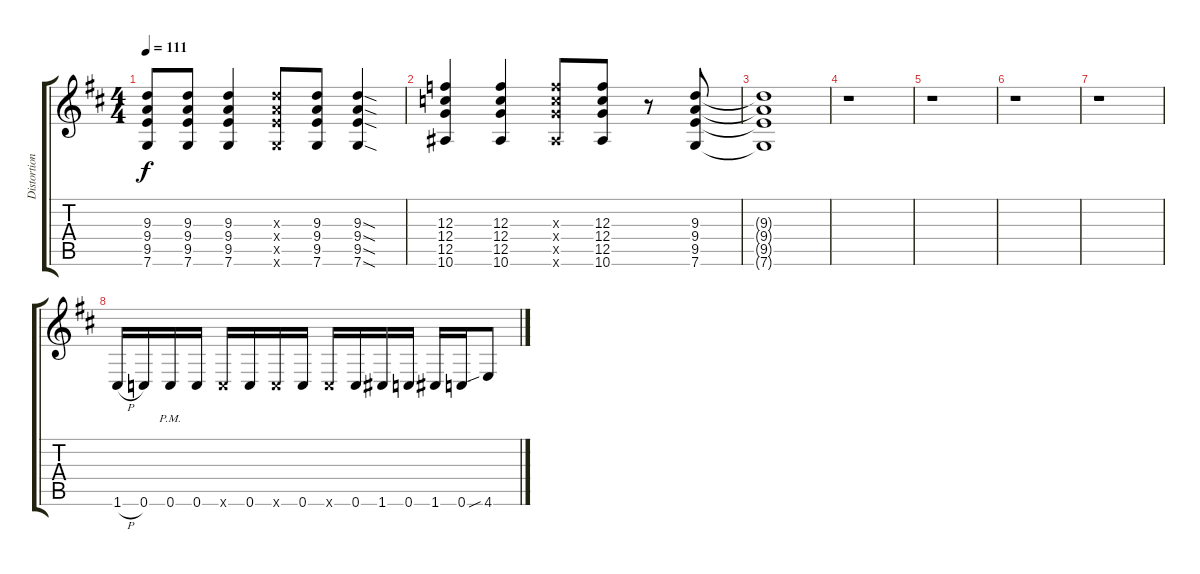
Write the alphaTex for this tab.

\track ("Distortion" "Distortion") {instrument distortionguitar}
\staff {score tabs}
\tuning (D4 A3 F3 C3 G2 C2) {hide}
\ts (4 4)
\tempo 111
\clef g2
\ks d
(9.3{t} 9.4{t} 9.5{t} 7.6{t}).8{dy f} (9.3 9.4 9.5 7.6).8 (9.3 9.4 9.5 7.6).4 (9.3{x} 9.4{x} 9.5{x} 7.6{x}).8 (9.3 9.4 9.5 7.6).8 (9.3{sod} 9.4{sod} 9.5{sod} 7.6{sod}).4 |
(12.3 12.4 12.5 10.6).4 (12.3 12.4 12.5 10.6).4 (12.3{x} 12.4{x} 12.5{x} 10.6{x}).8 (12.3 12.4 12.5 10.6).8 r.8 (9.3 9.4 9.5 7.6).8 |
(9.3{t} 9.4{t} 9.5{t} 7.6{t}).1 |
r.1 |
r.1 |
r.1 |
r.1 |
1.6{h}.16 0.6.16 0.6{pm}.16 0.6.16 0.6{x}.16 0.6.16 0.6{x}.16 0.6.16 0.6{x}.16 0.6.16 1.6.16 0.6.16 1.6.16 0.6.16 4.6{sib}.8
